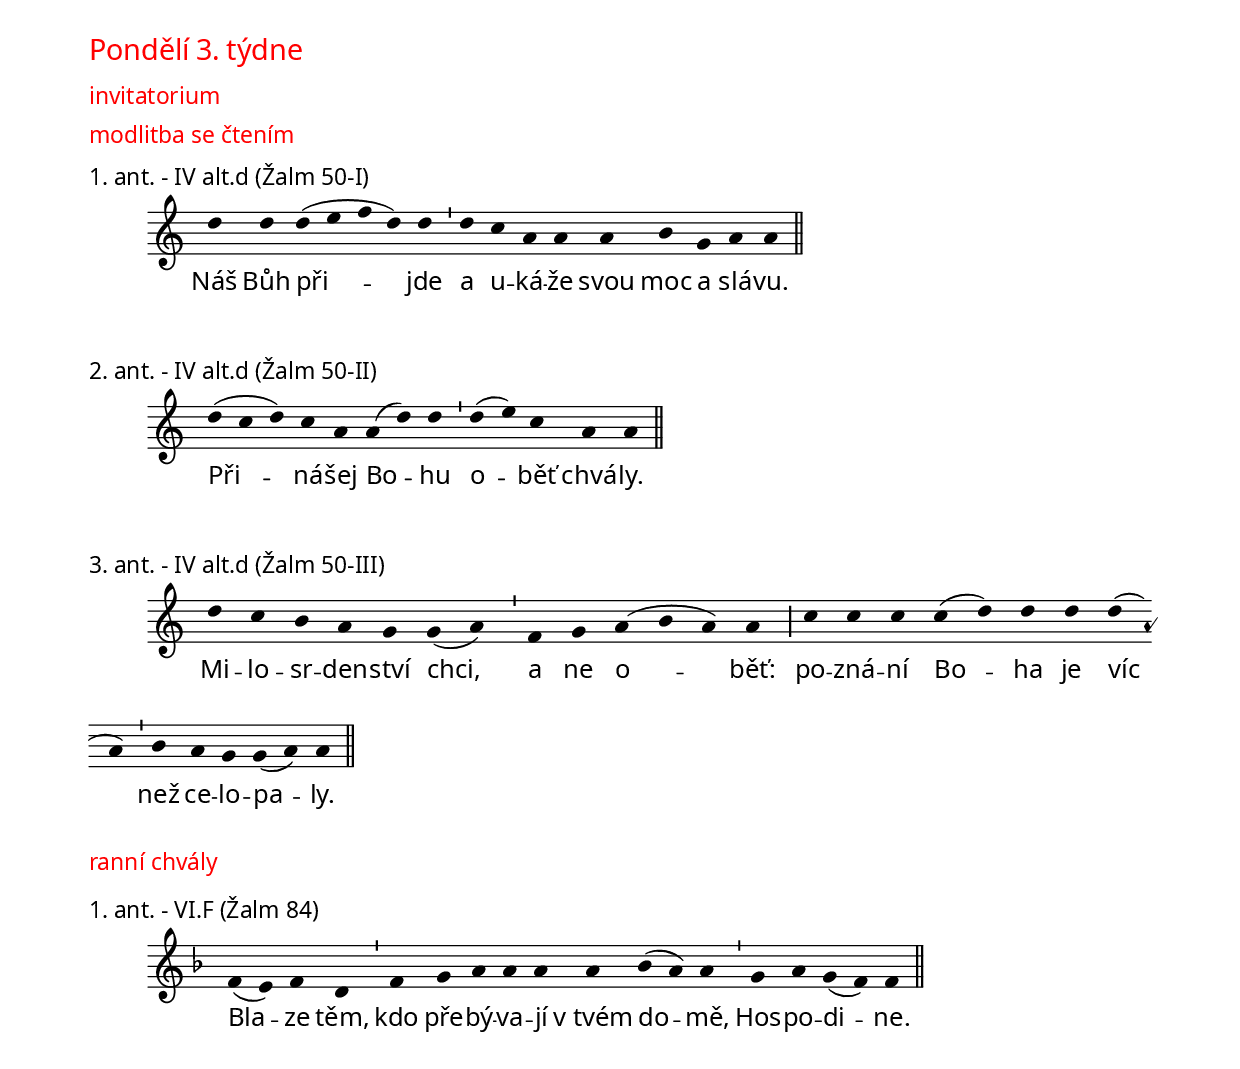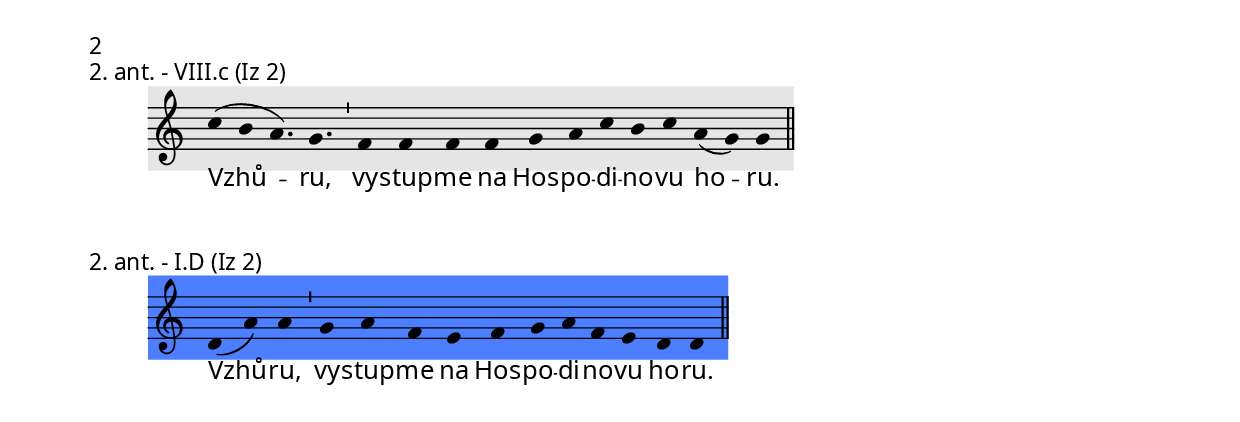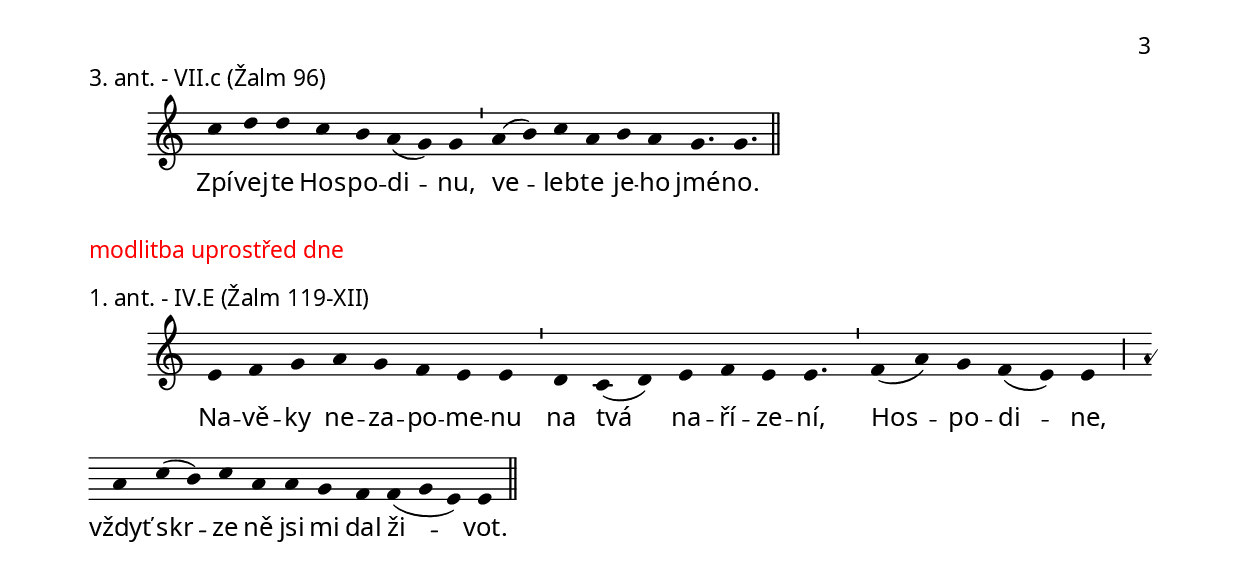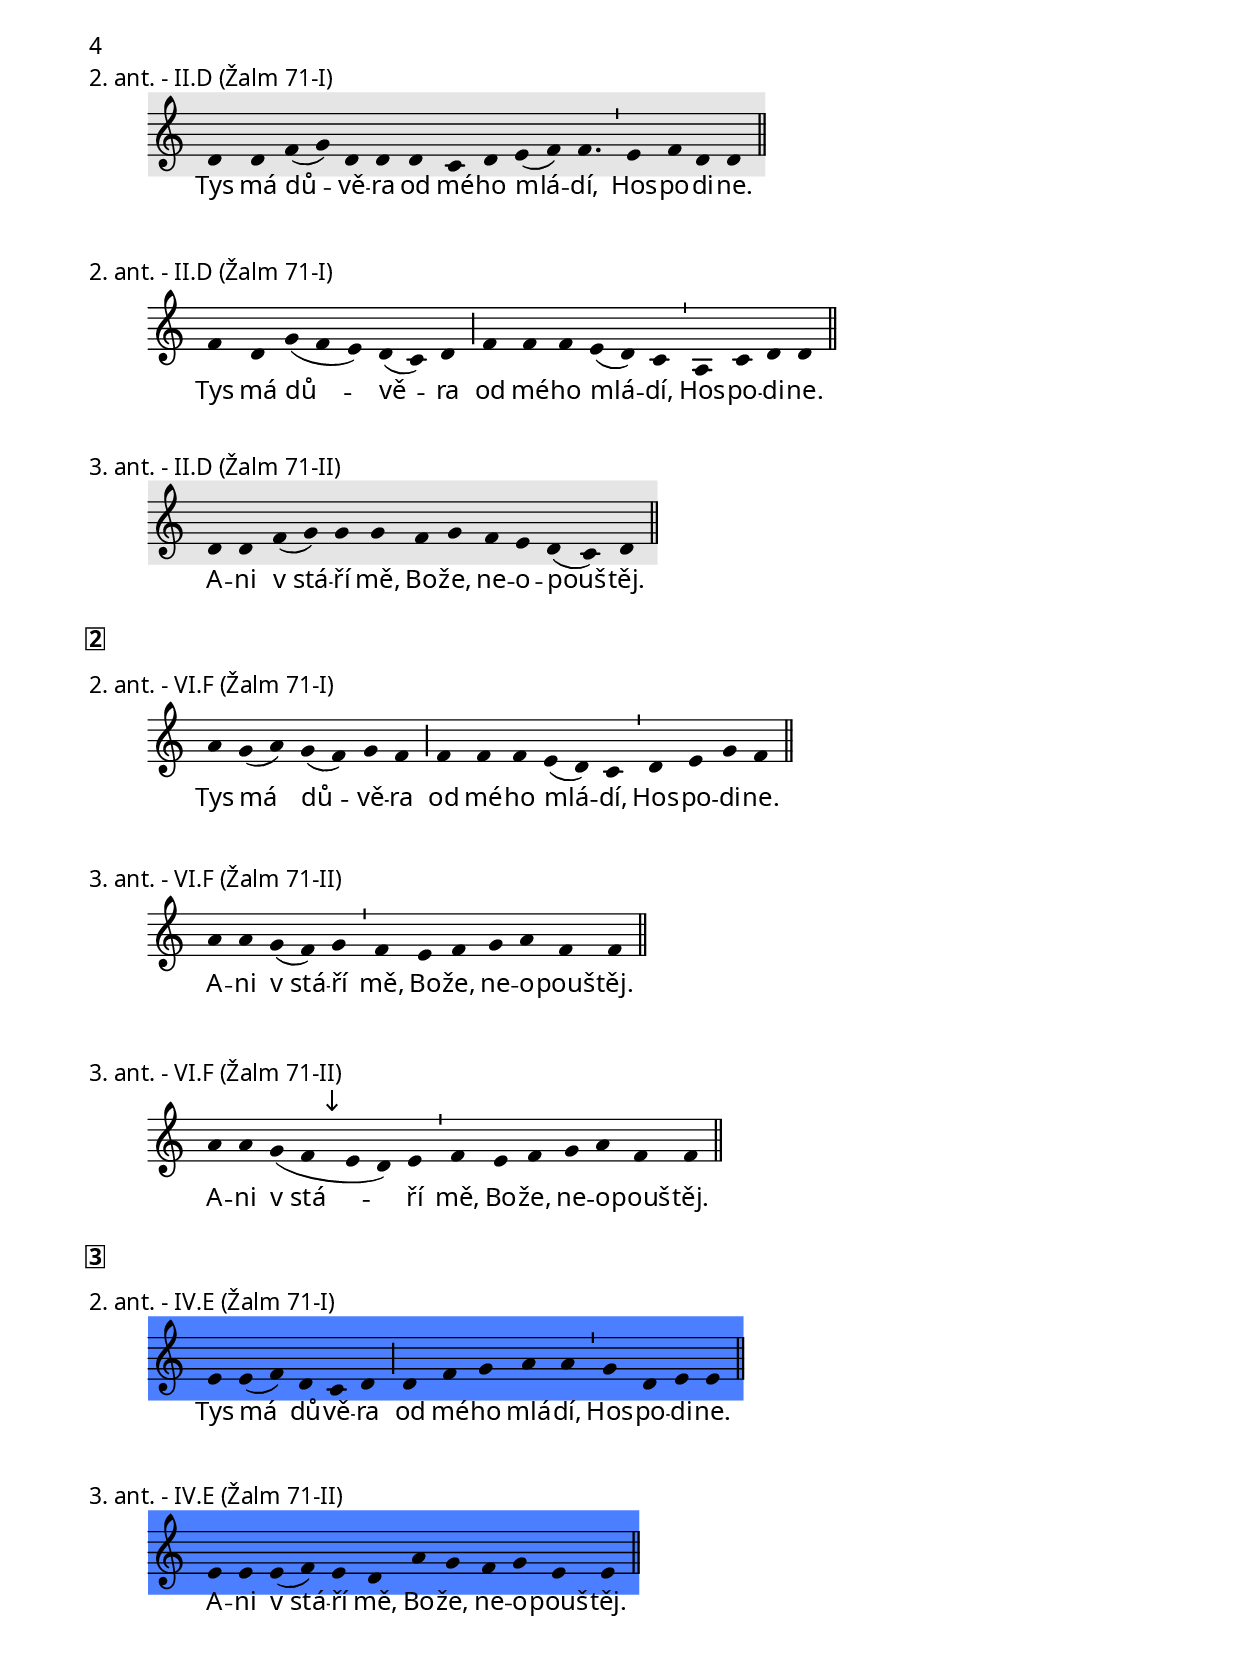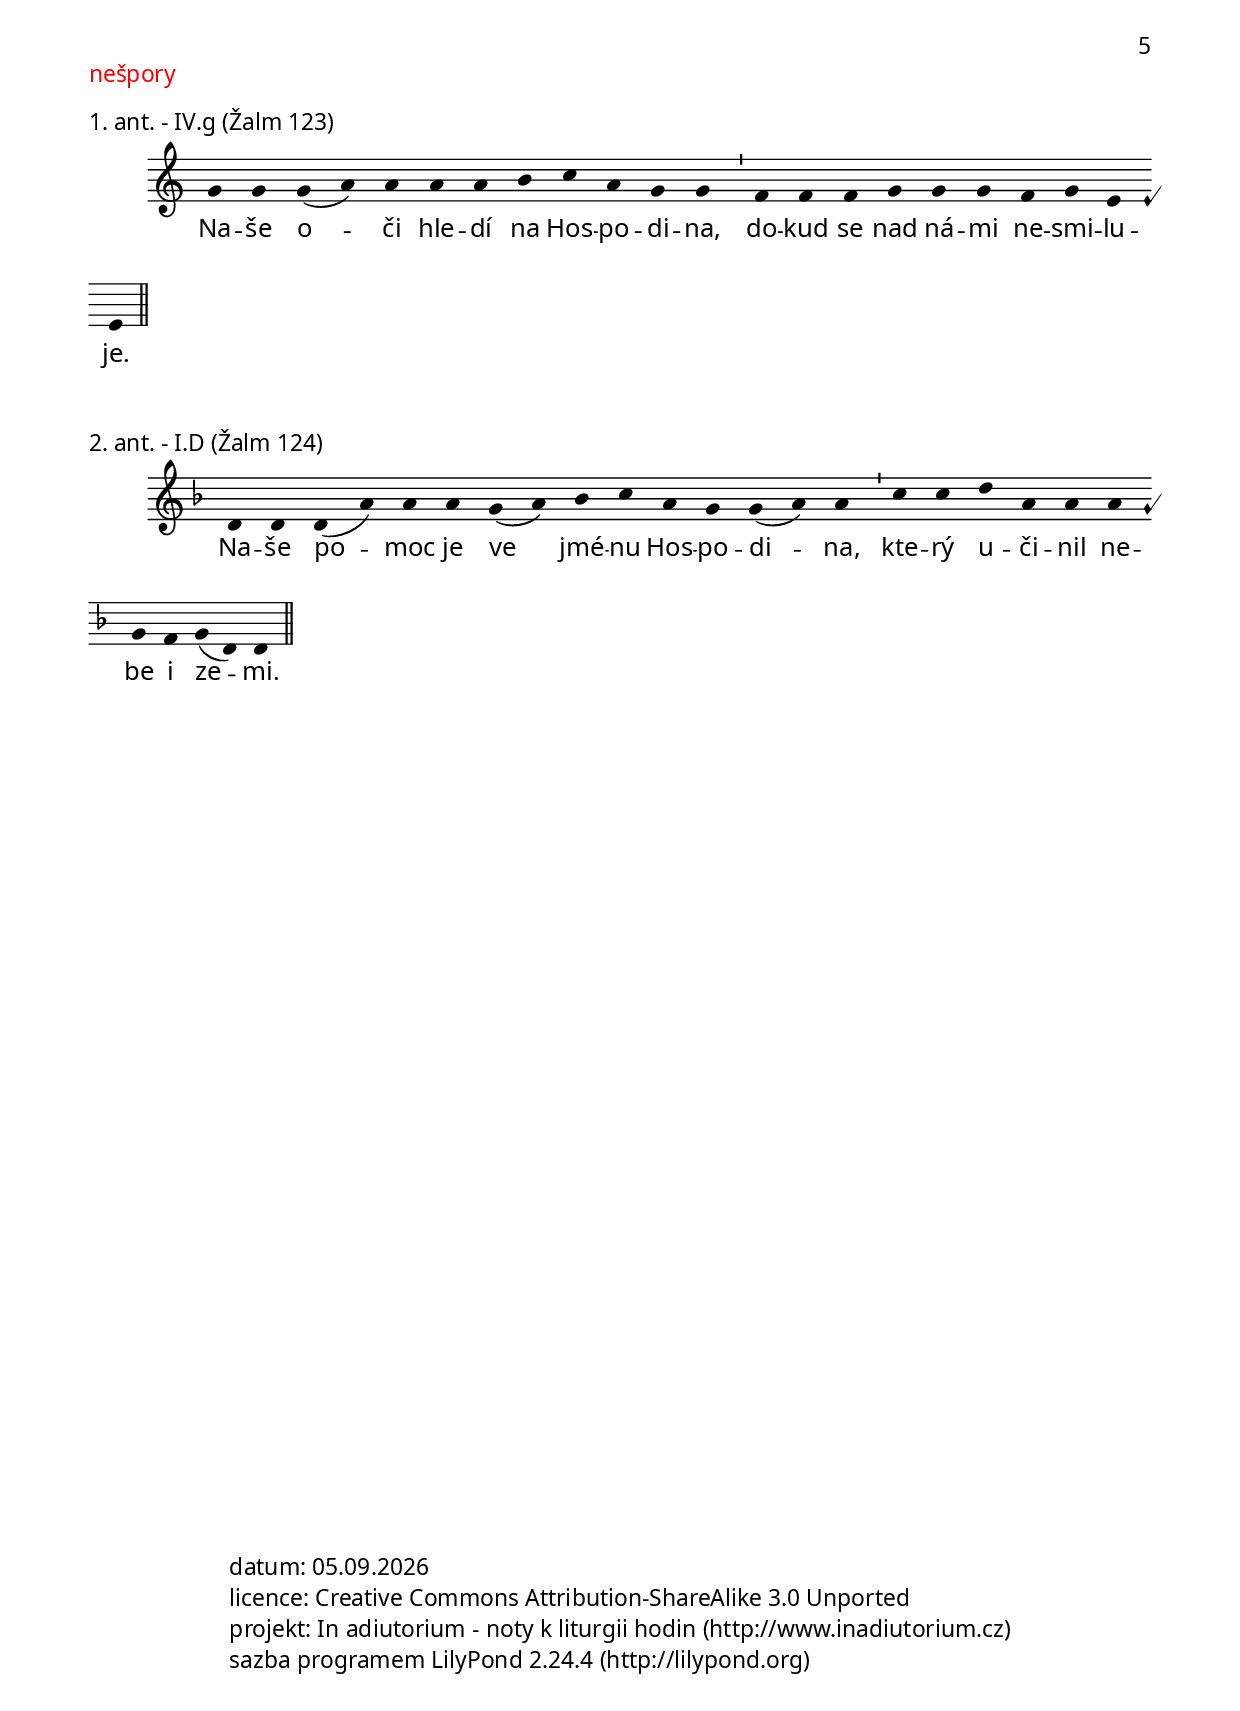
\include "../spolecne.ly"

\markup {\nadpisDen {Pondělí 3. týdne}}

\markup {\nadpisHodinka {"invitatorium"}}

%\score { \tIpondeliInvitatorium }

\markup {\nadpisHodinka {"modlitba se čtením"}}

\score {
  \relative c'' {
    \choralniRezim
    d4 d d( e f d) d \barMin
    d c a a a b g a a \barFinalis
  }
  \addlyrics {
    Náš Bůh při -- jde
    % prehozeni poslednich slov - z rytmickych duvodu
    a u -- ká -- že svou moc a slá -- vu.
  }
  \header {
    quid = "1. ant."
    modus = "IV alt"
    differentia = "d" 
    psalmus = "Žalm 50-I"
    id = ""
    piece = \markup {\sestavTitulek}
  }
}

\score {
  \relative c'' {
    \choralniRezim
    d( c d) c a a( d) d \barMin
    d( e) c a a \barFinalis
  }
  \addlyrics {
    Při -- ná -- šej Bo -- hu
    o -- běť chvá -- ly.
  }
  \header {
    quid = "2. ant."
    modus = "IV alt"
    differentia = "d" 
    psalmus = "Žalm 50-II"
    id = ""
    piece = \markup {\sestavTitulek}
  }
}

\score {
  \relative c'' {
    \choralniRezim
    d4 c b a g g( a) \barMin f g a( b a) a \barMaior
    c c c c( d) d d d( a) \barMin b a g g( a) a \barFinalis
  }
  \addlyrics {
    Mi -- lo -- sr -- den -- ství chci, a ne o -- běť:
    po -- zná -- ní Bo -- ha je víc než ce -- lo -- pa -- ly.
  }
  \header {
    quid = "3. ant."
    modus = "IV alt"
    differentia = "d" 
    psalmus = "Žalm 50-III"
    id = ""
    piece = \markup {\sestavTitulek}
  }
}

\markup {\nadpisHodinka {"ranní chvály"}}

\score {
  \relative c' {
    \choralniRezim
    \key f \major
    f4( e) f d \barMin f g a a a a bes( a) a \barMin g a g( f) f \barFinalis
  }
  \addlyrics {
    Bla -- ze těm, kdo pře -- bý -- va -- jí v_tvém do -- mě,
    Hos -- po -- di -- ne.
  }
  \header {
    quid = "1. ant."
    modus = "VI"
    differentia = "F" 
    psalmus = "Žalm 84"
    id = "rch-ant1"
    piece = \markup {\sestavTitulek}
  }
}

\pageBreak

\score {
  \relative c'' {
    \zvyraznovacSedy
    \choralniRezim
    c4( b a4.) g \barMin f4 f f f g a c b c a( g) g \barFinalis
  }
  \addlyrics {
    Vzhů -- ru, vy -- stup -- me na Hos -- po -- di -- no -- vu ho -- ru.
  }
  \header {
    quid = "2. ant."
    modus = "VIII"
    differentia = "c" 
    psalmus = "Iz 2"
    id = "rch-ant2"
    piece = \markup {\sestavTitulek}
  }
}

\score {
  \relative c' {
    \zvyraznovacModry
    \choralniRezim
    d( a') a \barMin 
    g a f e f g a f e d d \barFinalis
  }
  \addlyrics {
    Vzhů -- ru, 
    vy -- stup -- me na Hos -- po -- di -- no -- vu ho -- ru.
  }
  \header {
    quid = "2. ant."
    modus = "I"
    differentia = "D" 
    psalmus = "Iz 2"
    id = "rch-ant2"
    piece = \markup {\sestavTitulek}
  }
}

\pageBreak

\score {
  \relative c'' {
    \choralniRezim
    c4 d d c b a( g) g \barMin a( b) c a b a g4. g \barFinalis
  }
  \addlyrics {
    Zpí -- vej -- te Hos -- po -- di -- nu,
    ve -- leb -- te je -- ho jmé -- no.
  }
  \header {
    quid = "3. ant."
    modus = "VII"
    differentia = "c" 
    psalmus = "Žalm 96"
    id = "rch-ant3"
    piece = \markup {\sestavTitulek}
  }
}

%\score { \tIpondeliAntBenedictus }

\markup {\nadpisHodinka {"modlitba uprostřed dne"}}

\score {
  \relative c' {
    \choralniRezim
    e4 f g a g f e e \barMin
    d c( d) e f e e4. \barMin
    f4( a) g f( e) e \barMaior
    a c( b) c a a g f f( g e) e \barFinalis
  }
  \addlyrics {
    Na -- vě -- ky ne -- za -- po -- me -- nu na tvá na -- ří -- ze -- ní,
    Hos -- po -- di -- ne, 
    vždyť skr -- ze ně jsi mi dal ži -- vot.
  }
  \header {
    quid = "1. ant."
    modus = "IV"
    differentia = "E" 
    psalmus = "Žalm 119-XII"
    id = "up-ant1"
    piece = \markup {\sestavTitulek}
  }
}

\pageBreak

\score {
  \relative c' {
    \zvyraznovacSedy
    \choralniRezim
    d4 d f( g) d d d c d e( f) f4. \barMin e4 f d d \barFinalis
  }
  \addlyrics {
    Tys má dů -- vě -- ra od mé -- ho mlá -- dí, Hos -- po -- di -- ne.
  }
  \header {
    quid = "2. ant."
    modus = "II"
    differentia = "D" 
    psalmus = "Žalm 71-I"
    id = "up-ant2"
    piece = \markup {\sestavTitulek}
  }
}

\score {
  \relative c' {
    \choralniRezim
    f4 d g( f e) d( c) d \barMaior
    f f f e( d) c \barMin a c d d \barFinalis
  }
  \addlyrics {
    Tys má dů -- vě -- ra 
    od mé -- ho mlá -- dí, Hos -- po -- di -- ne.
  }
  \header {
    quid = "2. ant."
    modus = "II"
    differentia = "D" 
    psalmus = "Žalm 71-I"
    id = "up-ant2"
    piece = \markup {\sestavTitulek}
  }
}

\score {
  \relative c' {
    \zvyraznovacSedy
    \choralniRezim
    d4 d f( g) g g f g f e d( c) d \barFinalis
  }
  \addlyrics {
    A -- ni v_stá -- ří mě, Bo -- že, ne -- o -- pouš -- těj.
  }
  \header {
    quid = "3. ant."
    modus = "II"
    differentia = "D" 
    psalmus = "Žalm 71-II"
    id = "up-ant3"
    piece = \markup {\sestavTitulek}
  }
}

\markup\nadpisSkupiny 2

\score {
  \relative c'' {
    \choralniRezim
    a4 g( a) g( f) g f \barMaior
    f f f e( d) c \barMin d e g f \barFinalis
  }
  \addlyrics {
    Tys má dů -- vě -- ra 
    od mé -- ho mlá -- dí, Hos -- po -- di -- ne.
  }
  \header {
    quid = "2. ant."
    modus = "VI"
    differentia = "F" 
    psalmus = "Žalm 71-I"
    id = "up-ant2"
    piece = \markup {\sestavTitulek}
  }
}

\score {
  \relative c'' {
    \choralniRezim
    a4 a g( f) g \barMin f e f g a f f \barFinalis
  }
  \addlyrics {
    A -- ni v_stá -- ří mě, Bo -- že, ne -- o -- pouš -- těj.
  }
  \header {
    quid = "3. ant."
    modus = "VI"
    differentia = "F" 
    psalmus = "Žalm 71-II"
    id = "up-ant3"
    piece = \markup {\sestavTitulek}
  }
}

\score {
  \relative c'' {
    \choralniRezim
    a4 a g( f \mark\sipka e d) e \barMin f e f g a f f \barFinalis
  }
  \addlyrics {
    A -- ni v_stá -- ří mě, Bo -- že, ne -- o -- pouš -- těj.
  }
  \header {
    quid = "3. ant."
    modus = "VI"
    differentia = "F" 
    psalmus = "Žalm 71-II"
    id = "up-ant3"
    piece = \markup {\sestavTitulek}
  }
}

\markup\nadpisSkupiny 3

\score {
  \relative c' {
    \zvyraznovacModry
    \choralniRezim
    e4 e( f) d c d \barMaior
    d f g a a \barMin g d e e \barFinalis
  }
  \addlyrics {
    Tys má dů -- vě -- ra 
    od mé -- ho mlá -- dí, Hos -- po -- di -- ne.
  }
  \header {
    quid = "2. ant."
    modus = "IV"
    differentia = "E" 
    psalmus = "Žalm 71-I"
    id = "up-ant2"
    piece = \markup {\sestavTitulek}
  }
}

\score {
  \relative c' {
    \zvyraznovacModry
    \choralniRezim
    e4 e e( f) e d a' g f g e e \barFinalis
  }
  \addlyrics {
    A -- ni v_stá -- ří mě, Bo -- že, ne -- o -- pouš -- těj.
  }
  \header {
    quid = "3. ant."
    modus = "IV"
    differentia = "E" 
    psalmus = "Žalm 71-II"
    id = "up-ant3"
    piece = \markup {\sestavTitulek}
  }
}

\pageBreak

\markup {\nadpisHodinka {"nešpory"}}

\score {
  \relative c'' {
    \choralniRezim
    g4 g g( a) a a a b c a g g \barMin
    f f f g g g f g e e \barFinalis
  }
  \addlyrics {
    Na -- še o -- či hle -- dí na Hos -- po -- di -- na,
    do -- kud se nad ná -- mi ne -- smi -- lu -- je.
  }
  \header {
    quid = "1. ant."
    modus = "IV"
    differentia = "g" 
    psalmus = "Žalm 123"
    id = "ne-ant1"
    piece = \markup {\sestavTitulek}
  }
}

\score {
  \relative c' {
    \choralniRezim
    \key f \major
    d4 d d( a') a a g( a) bes c a g g( a) a \barMin
    c c d a a a g f g( d) d \barFinalis
  }
  \addlyrics {
    Na -- še po -- moc je ve jmé -- nu Hos -- po -- di -- na,
    kte -- rý u -- či -- nil ne -- be i ze -- mi.
  }
  \header {
    quid = "2. ant."
    modus = "I"
    differentia = "D" 
    psalmus = "Žalm 124"
    id = "ne-ant2"
    piece = \markup {\sestavTitulek}
  }
}

%\score { \tIpondeliNespAntIII }

%\score { \tIpondeliAntMagnificat }